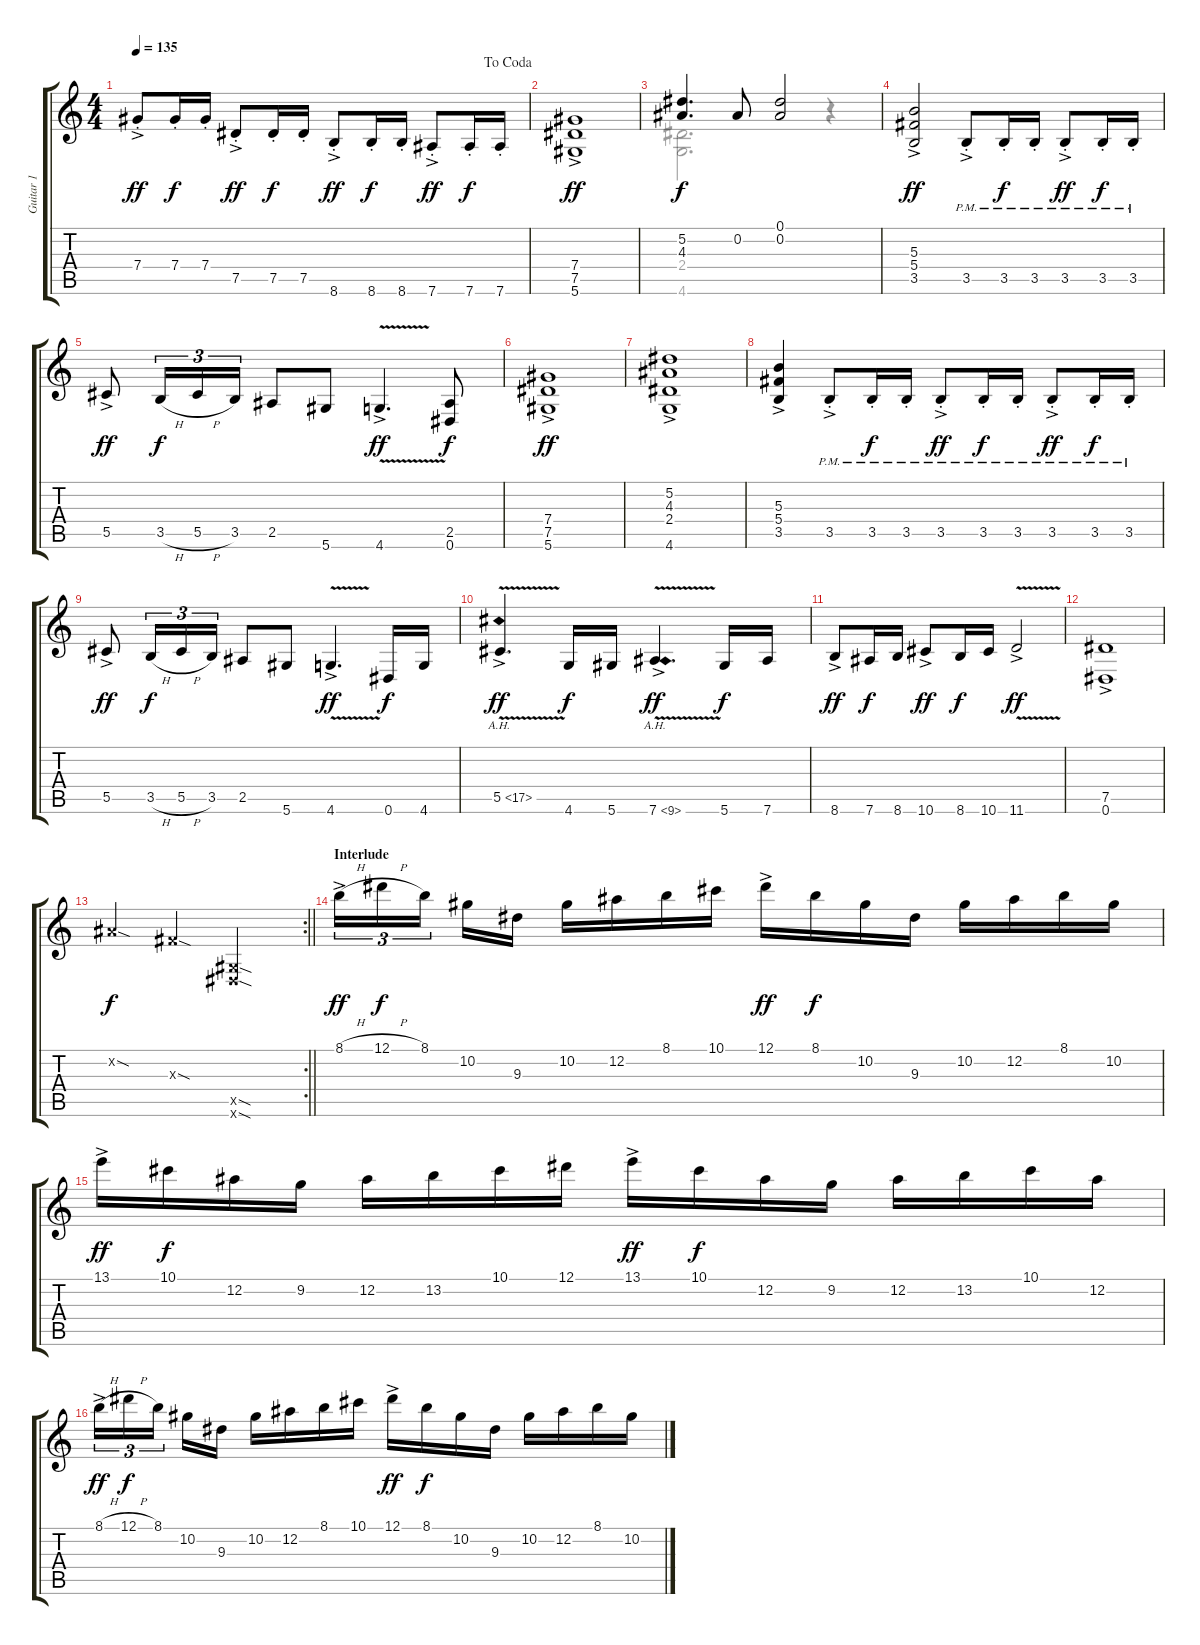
\track ("Guitar 1" "Guitar 1") {instrument overdrivenguitar}
\staff {score tabs}
\tuning (Eb4 Bb3 Gb3 Db3 Ab2 Eb2) {hide}
\voice
\ts (4 4)
\jump dacoda
\tempo 135
\clef g2
\ks c
7.4{ac st}.8{dy ff} 7.4{st}.16{dy f} 7.4{st}.16 7.5{ac st}.8{dy ff} 7.5{st}.16{dy f} 7.5{st}.16 8.6{ac st}.8{dy ff} 8.6{st}.16{dy f} 8.6{st}.16 7.6{ac st}.8{dy ff} 7.6{st}.16{dy f} 7.6{st}.16 |
(7.4{ac} 7.5{ac} 5.6{ac}).1{dy ff} |
(5.2 4.3).4{d dy f} 0.2.8 (0.1 0.2).2 |
(5.3{ac} 5.4 3.5).2{dy ff} 3.5{ac pm st}.8 3.5{pm st}.16{dy f} 3.5{pm st}.16 3.5{ac pm st}.8{dy ff} 3.5{pm st}.16{dy f} 3.5{pm st}.16 |
5.5{ac}.8{dy ff} 3.5{h}.16{tu (3 2) dy f} 5.5{h}.16{tu (3 2)} 3.5.16{tu (3 2)} 2.5.8 5.6.8 4.6{v ac}.4{d dy ff} (2.5 0.6).8{dy f} |
(7.4{ac} 7.5 5.6).1{dy ff} |
(5.2{ac} 4.3 2.4 4.6).1 |
(5.3 5.4 3.5{ac}).4 3.5{ac pm st}.8 3.5{pm st}.16{dy f} 3.5{pm st}.16 3.5{ac pm st}.8{dy ff} 3.5{pm st}.16{dy f} 3.5{pm st}.16 3.5{ac pm st}.8{dy ff} 3.5{pm st}.16{dy f} 3.5{pm st}.16 |
5.5{ac}.8{dy ff} 3.5{h}.16{tu (3 2) dy f} 5.5{h}.16{tu (3 2)} 3.5.16{tu (3 2)} 2.5.8 5.6.8 4.6{v ac}.4{d dy ff} 0.6.16{dy f} 4.6.16 |
5.5{ah 12 v ac}.4{d dy ff} 4.6.16{dy f} 5.6.16 7.6{ah 2 v ac}.4{d dy ff} 5.6.16{dy f} 7.6.16 |
8.6{ac}.8{dy ff} 7.6.16{dy f} 8.6.16 10.6{ac}.8{dy ff} 8.6.16{dy f} 10.6.16 11.6{v ac}.2{dy ff} |
(7.5 0.6{ac}).1 |
\rc 2
\barLineRight lightlight
0.2{sod x}.4{dy f} 0.3{sod x}.4 (0.5{sod x} 0.6{sod x}).2 |
\section ("" "Interlude")
8.1{h ac}.16{tu (3 2) dy ff} 12.1{h}.16{tu (3 2) dy f} 8.1.16{tu (3 2) beam splitsecondary} 10.2.16 9.3.16 10.2.16 12.2.16 8.1.16 10.1.16 12.1{ac}.16{dy ff} 8.1.16{dy f} 10.2.16 9.3.16 10.2.16 12.2.16 8.1.16 10.2.16 |
13.1{ac}.16{dy ff} 10.1.16{dy f} 12.2.16 9.2.16 12.2.16 13.2.16 10.1.16 12.1.16 13.1{ac}.16{dy ff} 10.1.16{dy f} 12.2.16 9.2.16 12.2.16 13.2.16 10.1.16 12.2.16 |
8.1{h ac}.16{tu (3 2) dy ff} 12.1{h}.16{tu (3 2) dy f} 8.1.16{tu (3 2) beam splitsecondary} 10.2.16 9.3.16 10.2.16 12.2.16 8.1.16 10.1.16 12.1{ac}.16{dy ff} 8.1.16{dy f} 10.2.16 9.3.16 10.2.16 12.2.16 8.1.16 10.2.16
\voice
\clef g2
\ottava regular
\simile none
\ks c
|
|
(2.4 4.6).2{d} r.4 |
|
|
|
|
|
|
|
|
|
\barLineRight lightlight
|
|
|
